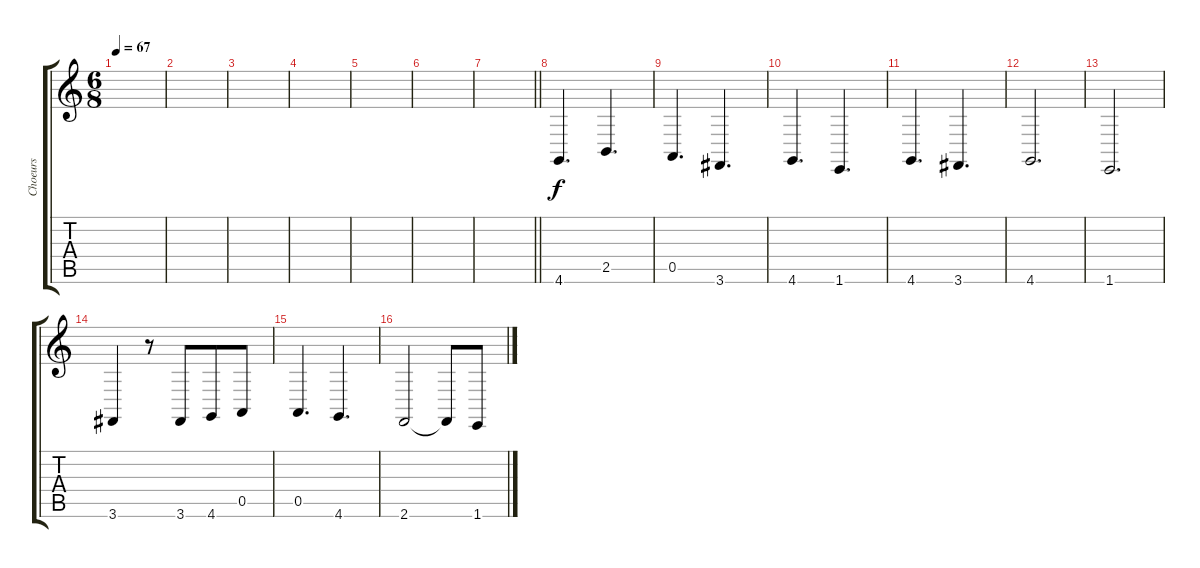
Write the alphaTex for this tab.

\track ("Choeurs" "Choeurs") {instrument clarinet}
\staff {score tabs}
\tuning (E4 B3 G3 D3 A2 Eb2) {hide}
\ts (6 8)
\tempo 67
\clef g2
\ks c
|
|
|
|
|
|
\barLineRight lightlight
|
4.6.4{d} 2.5.4{d} |
0.5.4{d} 3.6.4{d} |
4.6.4{d} 1.6.4{d} |
4.6.4{d} 3.6.4{d} |
4.6.2{d} |
1.6.2{d} |
3.6.4 r.8 3.6.8 4.6.8 0.5.8 |
0.5.4{d} 4.6.4{d} |
2.6.2 2.6{t}.8 1.6.8
